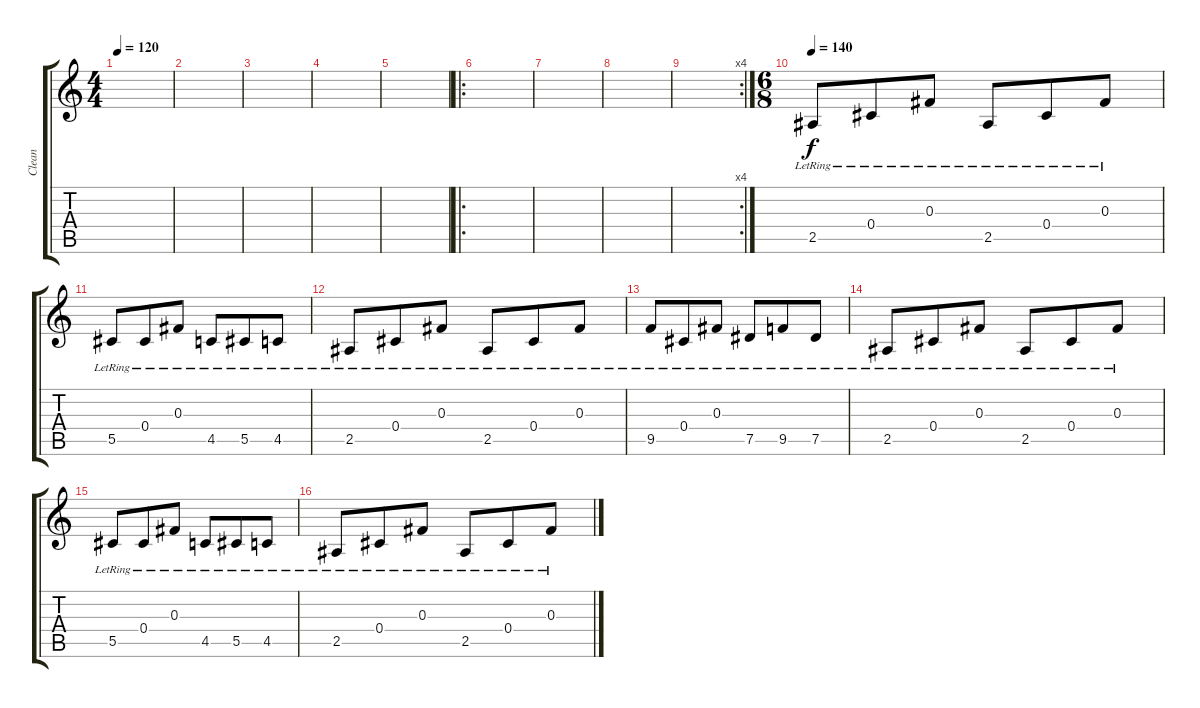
\track ("Clean" "Clean") {instrument electricguitarjazz}
\staff {score tabs}
\tuning (Eb4 Bb3 Gb3 Db3 Ab2 Eb2) {hide}
\ts (4 4)
\tempo 120
\clef g2
\ks c
|
|
|
|
|
\ro
|
|
|
\rc 4
|
\ts (6 8)
\tempo 140
2.5{lr}.8 0.4{lr}.8 0.3{lr}.8 2.5{lr}.8 0.4{lr}.8 0.3{lr}.8 |
5.5{lr}.8 0.4{lr}.8 0.3{lr}.8 4.5{lr}.8 5.5{lr}.8 4.5{lr}.8 |
2.5{lr}.8 0.4{lr}.8 0.3{lr}.8 2.5{lr}.8 0.4{lr}.8 0.3{lr}.8 |
9.5{lr}.8 0.4{lr}.8 0.3{lr}.8 7.5{lr}.8 9.5{lr}.8 7.5{lr}.8 |
2.5{lr}.8 0.4{lr}.8 0.3{lr}.8 2.5{lr}.8 0.4{lr}.8 0.3{lr}.8 |
5.5{lr}.8 0.4{lr}.8 0.3{lr}.8 4.5{lr}.8 5.5{lr}.8 4.5{lr}.8 |
2.5{lr}.8 0.4{lr}.8 0.3{lr}.8 2.5{lr}.8 0.4{lr}.8 0.3{lr}.8
